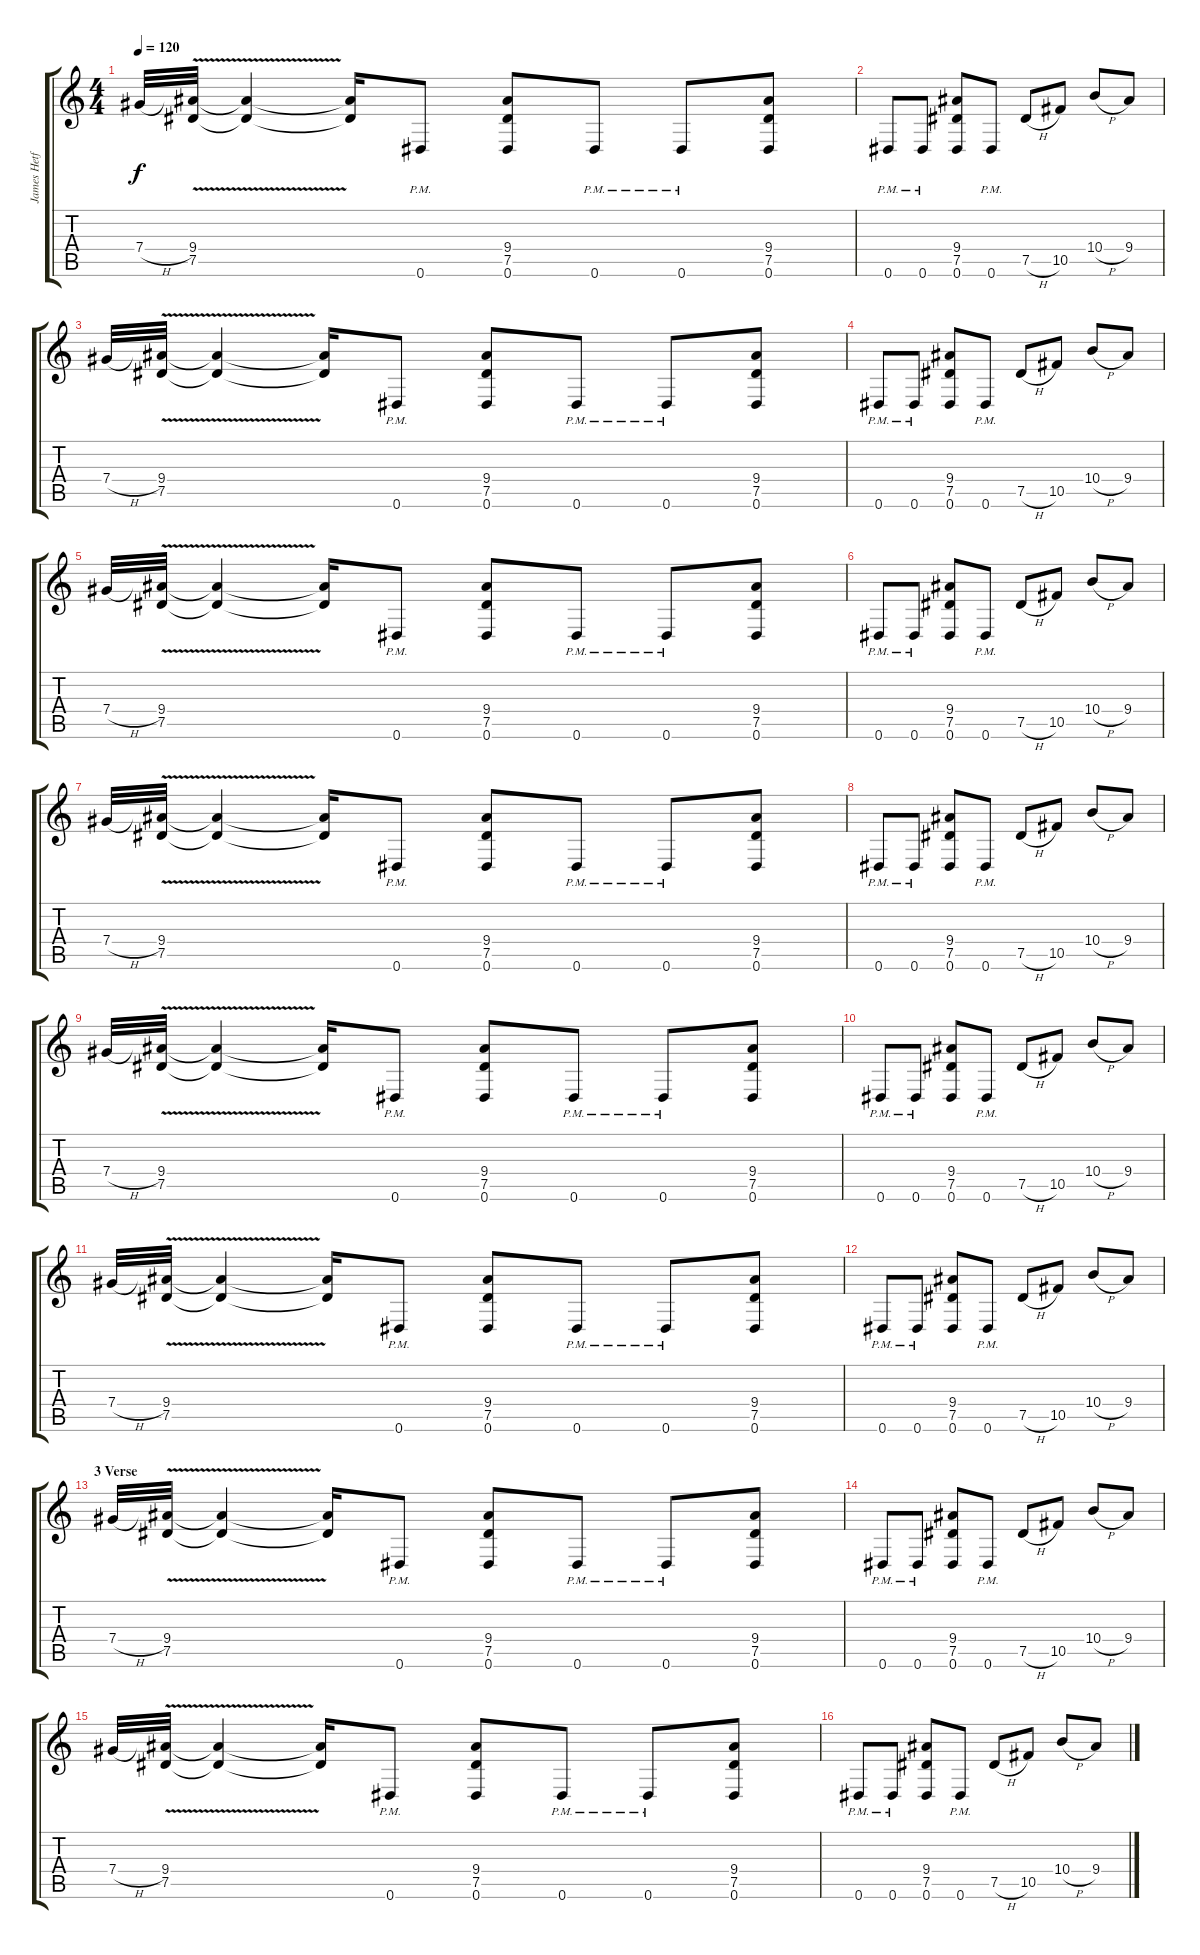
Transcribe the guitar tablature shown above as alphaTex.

\track ("James Hetfield distortion" "James Hetf") {instrument distortionguitar}
\staff {score tabs}
\tuning (Eb4 Bb3 Gb3 Db3 Ab2 Eb2) {hide}
\ts (4 4)
\tempo 120
\clef g2
\ks c
7.4{h}.32{dy f} (9.4{v} 7.5{v}).32 (9.4{t} 7.5{t}).4 (9.4{t} 7.5{t}).16 0.6{pm}.8 (9.4 7.5 0.6).8 0.6{pm}.8 0.6{pm}.8 (9.4 7.5 0.6).8 |
0.6{pm}.8 0.6{pm}.8 (9.4 7.5 0.6).8 0.6{pm}.8 7.5{h}.8 10.5.8 10.4{h}.8 9.4.8 |
7.4{h}.32 (9.4{v} 7.5{v}).32 (9.4{t} 7.5{t}).4 (9.4{t} 7.5{t}).16 0.6{pm}.8 (9.4 7.5 0.6).8 0.6{pm}.8 0.6{pm}.8 (9.4 7.5 0.6).8 |
0.6{pm}.8 0.6{pm}.8 (9.4 7.5 0.6).8 0.6{pm}.8 7.5{h}.8 10.5.8 10.4{h}.8 9.4.8 |
7.4{h}.32 (9.4{v} 7.5{v}).32 (9.4{t} 7.5{t}).4 (9.4{t} 7.5{t}).16 0.6{pm}.8 (9.4 7.5 0.6).8 0.6{pm}.8 0.6{pm}.8 (9.4 7.5 0.6).8 |
0.6{pm}.8 0.6{pm}.8 (9.4 7.5 0.6).8 0.6{pm}.8 7.5{h}.8 10.5.8 10.4{h}.8 9.4.8 |
7.4{h}.32 (9.4{v} 7.5{v}).32 (9.4{t} 7.5{t}).4 (9.4{t} 7.5{t}).16 0.6{pm}.8 (9.4 7.5 0.6).8 0.6{pm}.8 0.6{pm}.8 (9.4 7.5 0.6).8 |
0.6{pm}.8 0.6{pm}.8 (9.4 7.5 0.6).8 0.6{pm}.8 7.5{h}.8 10.5.8 10.4{h}.8 9.4.8 |
7.4{h}.32 (9.4{v} 7.5{v}).32 (9.4{t} 7.5{t}).4 (9.4{t} 7.5{t}).16 0.6{pm}.8 (9.4 7.5 0.6).8 0.6{pm}.8 0.6{pm}.8 (9.4 7.5 0.6).8 |
0.6{pm}.8 0.6{pm}.8 (9.4 7.5 0.6).8 0.6{pm}.8 7.5{h}.8 10.5.8 10.4{h}.8 9.4.8 |
7.4{h}.32 (9.4{v} 7.5{v}).32 (9.4{t} 7.5{t}).4 (9.4{t} 7.5{t}).16 0.6{pm}.8 (9.4 7.5 0.6).8 0.6{pm}.8 0.6{pm}.8 (9.4 7.5 0.6).8 |
0.6{pm}.8 0.6{pm}.8 (9.4 7.5 0.6).8 0.6{pm}.8 7.5{h}.8 10.5.8 10.4{h}.8 9.4.8 |
\section ("" "3 Verse")
7.4{h}.32 (9.4{v} 7.5{v}).32 (9.4{t} 7.5{t}).4 (9.4{t} 7.5{t}).16 0.6{pm}.8 (9.4 7.5 0.6).8 0.6{pm}.8 0.6{pm}.8 (9.4 7.5 0.6).8 |
0.6{pm}.8 0.6{pm}.8 (9.4 7.5 0.6).8 0.6{pm}.8 7.5{h}.8 10.5.8 10.4{h}.8 9.4.8 |
7.4{h}.32 (9.4{v} 7.5{v}).32 (9.4{t} 7.5{t}).4 (9.4{t} 7.5{t}).16 0.6{pm}.8 (9.4 7.5 0.6).8 0.6{pm}.8 0.6{pm}.8 (9.4 7.5 0.6).8 |
0.6{pm}.8 0.6{pm}.8 (9.4 7.5 0.6).8 0.6{pm}.8 7.5{h}.8 10.5.8 10.4{h}.8 9.4.8
